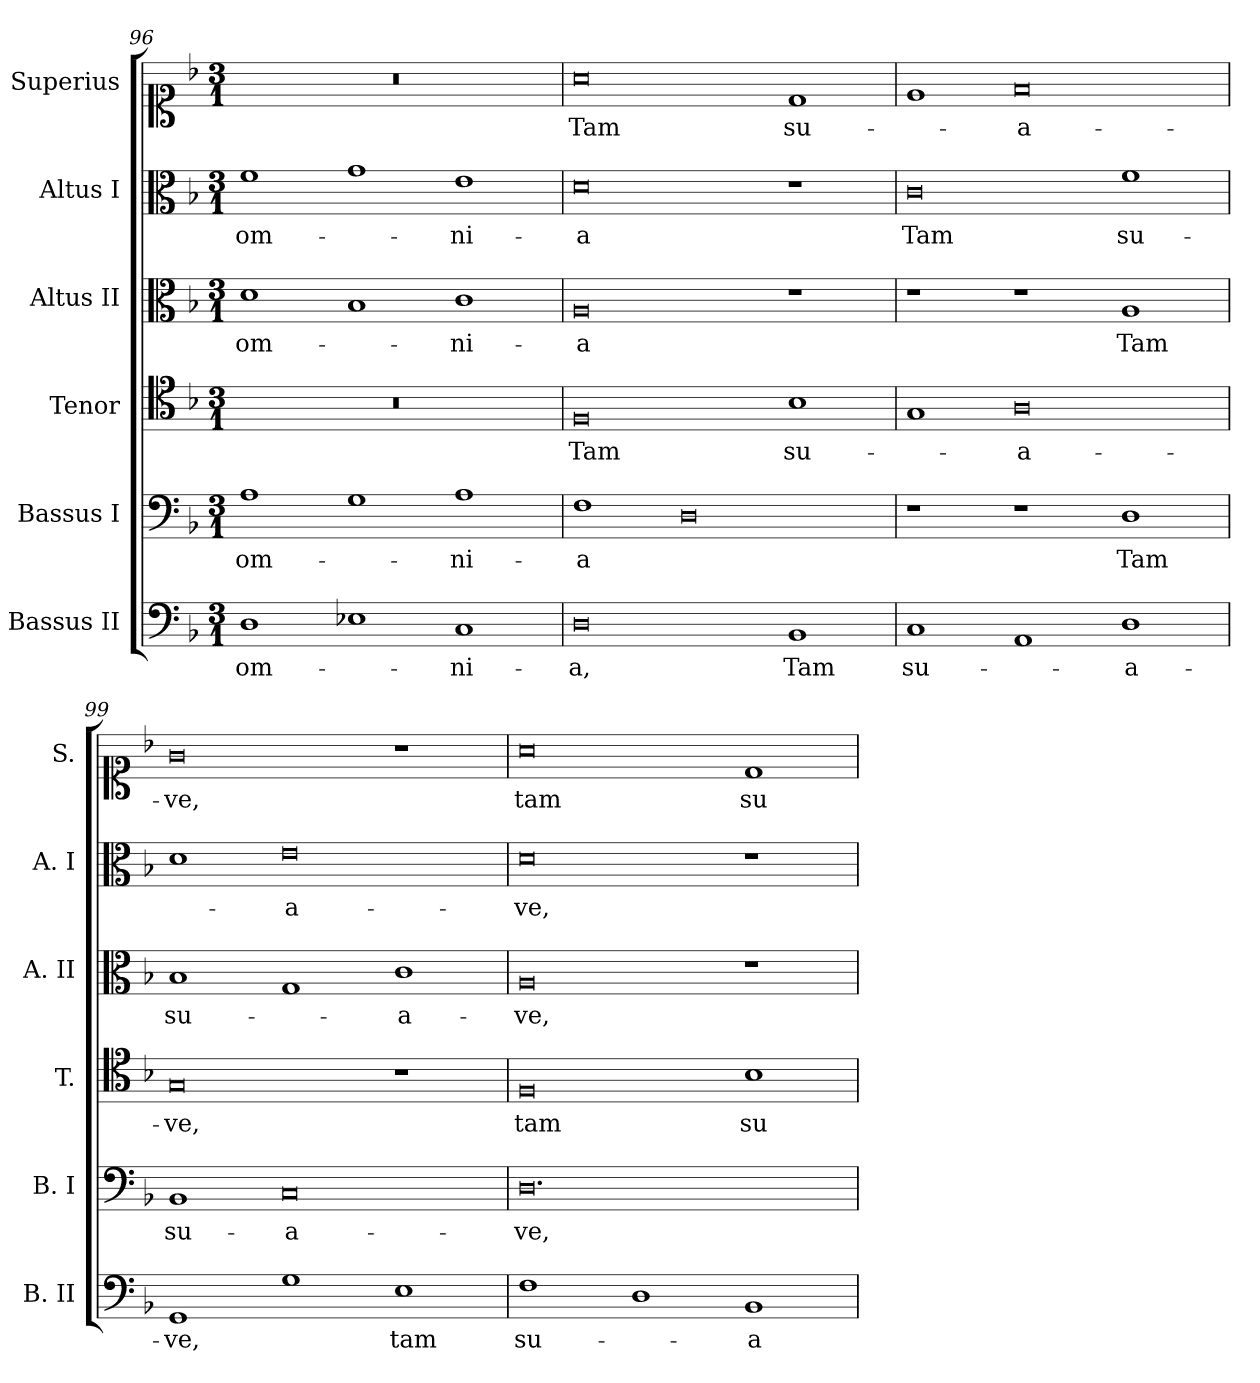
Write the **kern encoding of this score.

**kern	**text	**kern	**text	**kern	**text	**kern	**text	**kern	**text	**kern	**text
*part6	*part6	*part5	*part5	*part4	*part4	*part3	*part3	*part2	*part2	*part1	*part1
*staff6	*staff6	*staff5	*staff5	*staff4	*staff4	*staff3	*staff3	*staff2	*staff2	*staff1	*staff1
*I"Bassus II	*	*I"Bassus I	*	*I"Tenor	*	*I"Altus II	*	*I"Altus I	*	*I"Superius	*
*I'B. II	*	*I'B.  I	*	*I'T.	*	*I'A. II	*	*I'A. I	*	*I'S.	*
*clefF4	*	*clefF4	*	*clefC4	*	*clefC3	*	*clefC3	*	*clefC1	*
*k[b-]	*	*k[b-]	*	*k[b-]	*	*k[b-]	*	*k[b-]	*	*k[b-]	*
*F:	*	*F:	*	*F:	*	*F:	*	*F:	*	*F:	*
*M3/1	*	*M3/1	*	*M3/1	*	*M3/1	*	*M3/1	*	*M3/1	*
=96	=96	=96	=96	=96	=96	=96	=96	=96	=96	=96	=96
1D	-om-	1A	om-	0.r	.	1d	om-	1f	om-	0.r	.
1E-i	.	1G	.	.	.	1B-	.	1g	.	.	.
1C	-ni-	1A	-ni-	.	.	1c	-ni-	1e	-ni-	.	.
=97	=97	=97	=97	=97	=97	=97	=97	=97	=97	=97	=97
0D	-a,	1F	-a	0F	Tam	0A	-a	0d	-a	0a	Tam
.	.	0D	.	.	.	.	.	.	.	.	.
1BB-	Tam	.	.	1B-	su-	1r	.	1r	.	1d	su-
=98	=98	=98	=98	=98	=98	=98	=98	=98	=98	=98	=98
1C	su-	1r	.	1G	.	1r	.	0c	Tam	1e	.
1AA	.	1r	.	0A	-a-	1r	.	.	.	0f	-a-
1D	-a-	1D	Tam	.	.	1A	Tam	1f	su-	.	.
=99	=99	=99	=99	=99	=99	=99	=99	=99	=99	=99	=99
1GG	-ve,	1BB-	su-	0G	-ve,	1B-	su-	1d	.	0g	-ve,
1G	.	0C	-a-	.	.	1G	.	0e	-a-	.	.
1E	tam	.	.	1r	.	1c	-a-	.	.	1r	.
=100	=100	=100	=100	=100	=100	=100	=100	=100	=100	=100	=100
1F	su-	0.D	-ve,	0F	tam	0A	-ve,	0d	-ve,	0a	tam
1D	.	.	.	.	.	.	.	.	.	.	.
1BB-	-a-	.	.	1B-	su-	1r	.	1r	.	1d	su-
=	=	=	=	=	=	=	=	=	=	=	=
*-	*-	*-	*-	*-	*-	*-	*-	*-	*-	*-	*-
